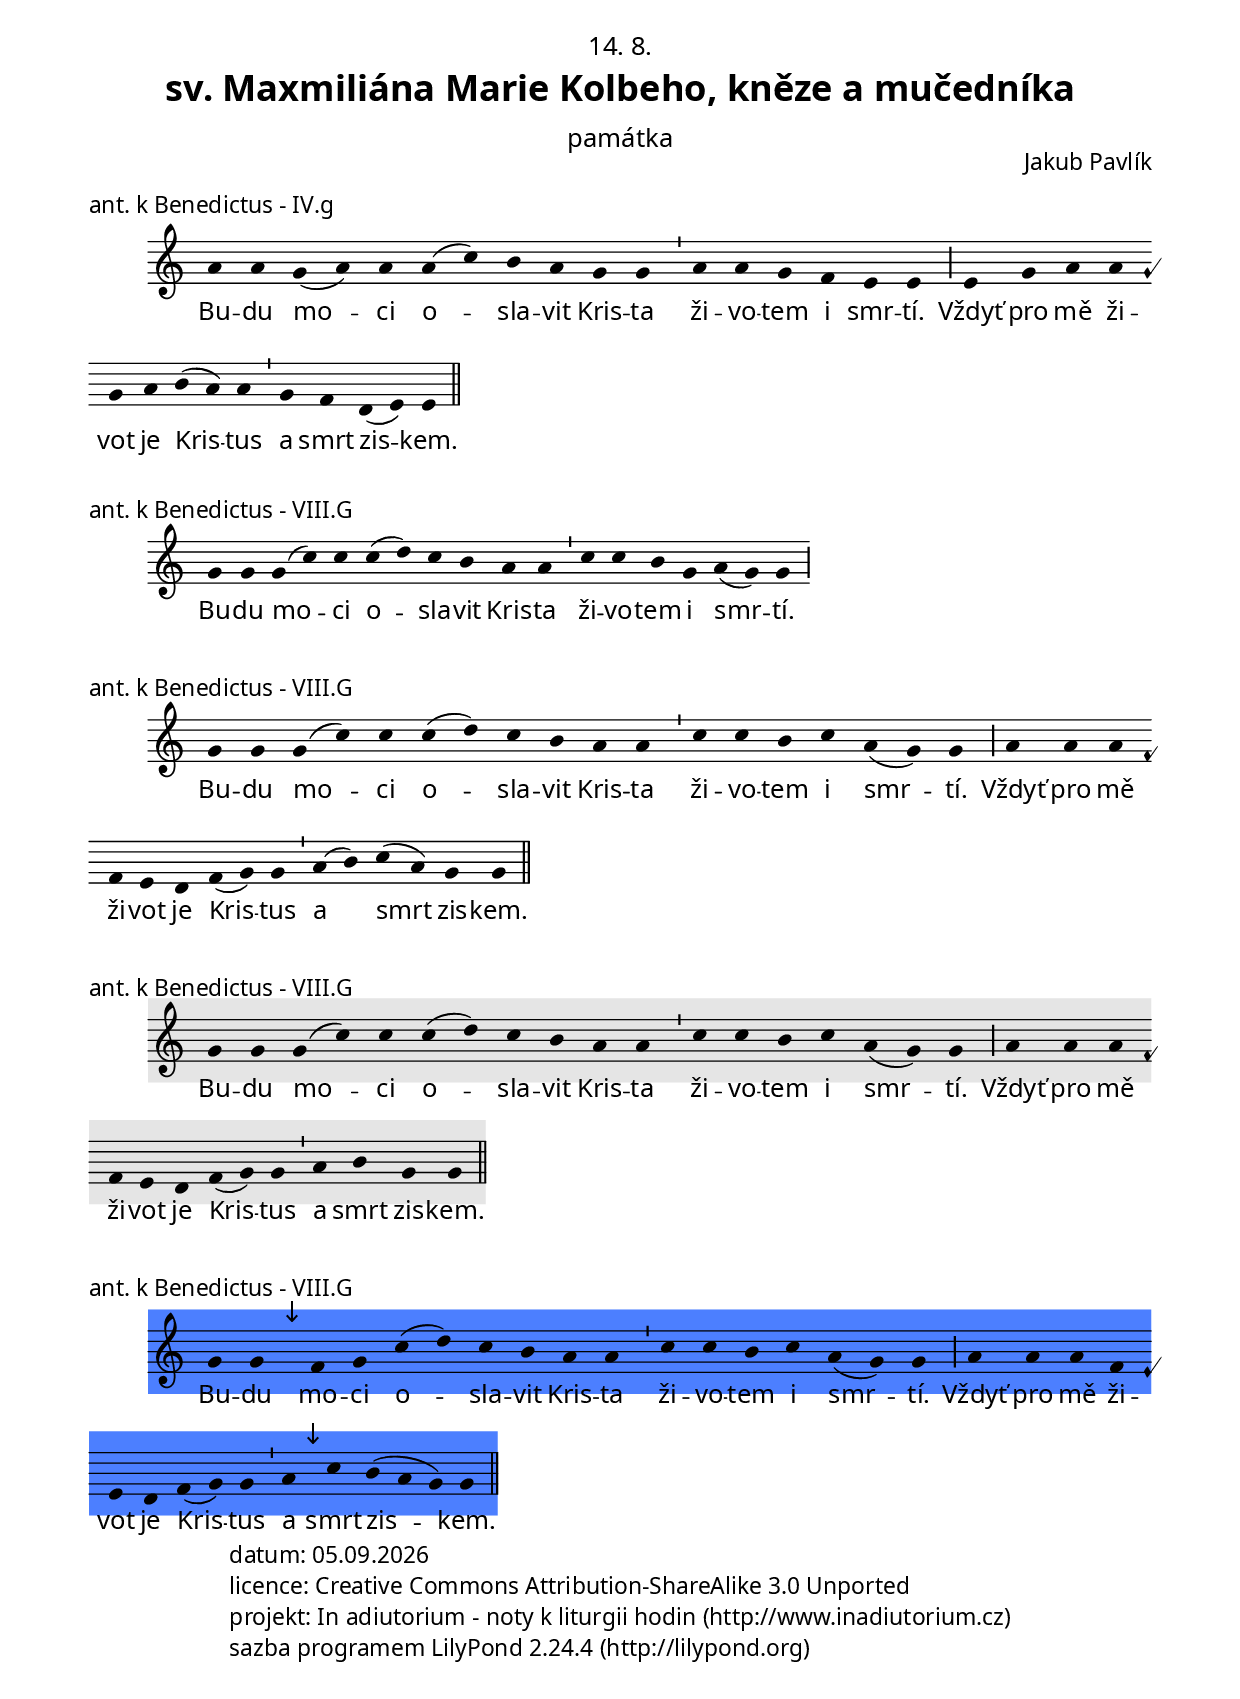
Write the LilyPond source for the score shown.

\version "2.19.16"

\include "../spolecne.ly"

\header {
  title = \markup\titleSvatek
            "sv. Maxmiliána Marie Kolbeho, kněze a mučedníka"
            "památka"
            "14. 8."
  composer = "Jakub Pavlík"
}

\score {
  \relative c'' {
    \choralniRezim
    a4 a g( a) a a( c) b a g g \barMin
    a a g f e e \barMaior
    e g a a g a b( a) a \barMin
    g f d( e) e \barFinalis
  }
  \addlyrics {
    Bu -- du mo -- ci o -- sla -- vit Kris -- ta
    ži -- vo -- tem i smr -- tí.
    Vždyť pro mě ži -- vot je Kris -- tus
    a smrt zis -- kem.
  }
  \header {
    quid = "ant. k Benedictus"
    modus = "IV"
    differentia = "g"
    psalmus = ""
    id = "aben"
    piece = \markup {\sestavTitulekBezZalmu}
  }
}

\score {
  \relative c'' {
    \choralniRezim
    g4 g g( c) c c( d) c b a a \barMin
    c c b g a( g) g \barMaior

  }
  \addlyrics {
    Bu -- du mo -- ci o -- sla -- vit Kris -- ta
    ži -- vo -- tem i smr -- tí.
    Vždyť pro mě ži -- vot je Kris -- tus
    a smrt zis -- kem.
  }
  \header {
    quid = "ant. k Benedictus"
    modus = "VIII"
    differentia = "G"
    psalmus = ""
    id = "aben"
    piece = \markup {\sestavTitulekBezZalmu}
  }
}

\score {
  \relative c'' {
    \choralniRezim
    g4 g g( c) c c( d) c b a a \barMin
    c c b c a( g) g \barMaior
    a a a f e d f( g) g \barMin
    a( b) c( a) g g \barFinalis
  }
  \addlyrics {
    Bu -- du mo -- ci o -- sla -- vit Kris -- ta
    ži -- vo -- tem i smr -- tí.
    Vždyť pro mě ži -- vot je Kris -- tus
    a smrt zis -- kem.
  }
  \header {
    quid = "ant. k Benedictus"
    modus = "VIII"
    differentia = "G"
    psalmus = ""
    id = "aben"
    piece = \markup {\sestavTitulekBezZalmu}
  }
}

\score {
  \relative c'' {
    \zvyraznovacSedy
    \choralniRezim
    g4 g g( c) c c( d) c b a a \barMin
    c c b c a( g) g \barMaior
    a a a f e d f( g) g \barMin
    a b g g \barFinalis
  }
  \addlyrics {
    Bu -- du mo -- ci o -- sla -- vit Kris -- ta
    ži -- vo -- tem i smr -- tí.
    Vždyť pro mě ži -- vot je Kris -- tus
    a smrt zis -- kem.
  }
  \header {
    quid = "ant. k Benedictus"
    modus = "VIII"
    differentia = "G"
    psalmus = ""
    id = "aben"
    piece = \markup {\sestavTitulekBezZalmu}
  }
}

\score {
  \relative c'' {
    \zvyraznovacModry
    \choralniRezim
    g4 g \mark\sipka f g c( d) c b a a \barMin
    c c b c a( g) g \barMaior
    a a a f e d f( g) g \barMin
    a \mark\sipka c b( a g) g \barFinalis
  }
  \addlyrics {
    Bu -- du mo -- ci o -- sla -- vit Kris -- ta
    ži -- vo -- tem i smr -- tí.
    Vždyť pro mě ži -- vot je Kris -- tus
    a smrt zis -- kem.
  }
  \header {
    quid = "ant. k Benedictus"
    modus = "VIII"
    differentia = "G"
    psalmus = ""
    id = "aben"
    piece = \markup {\sestavTitulekBezZalmu}
  }
}